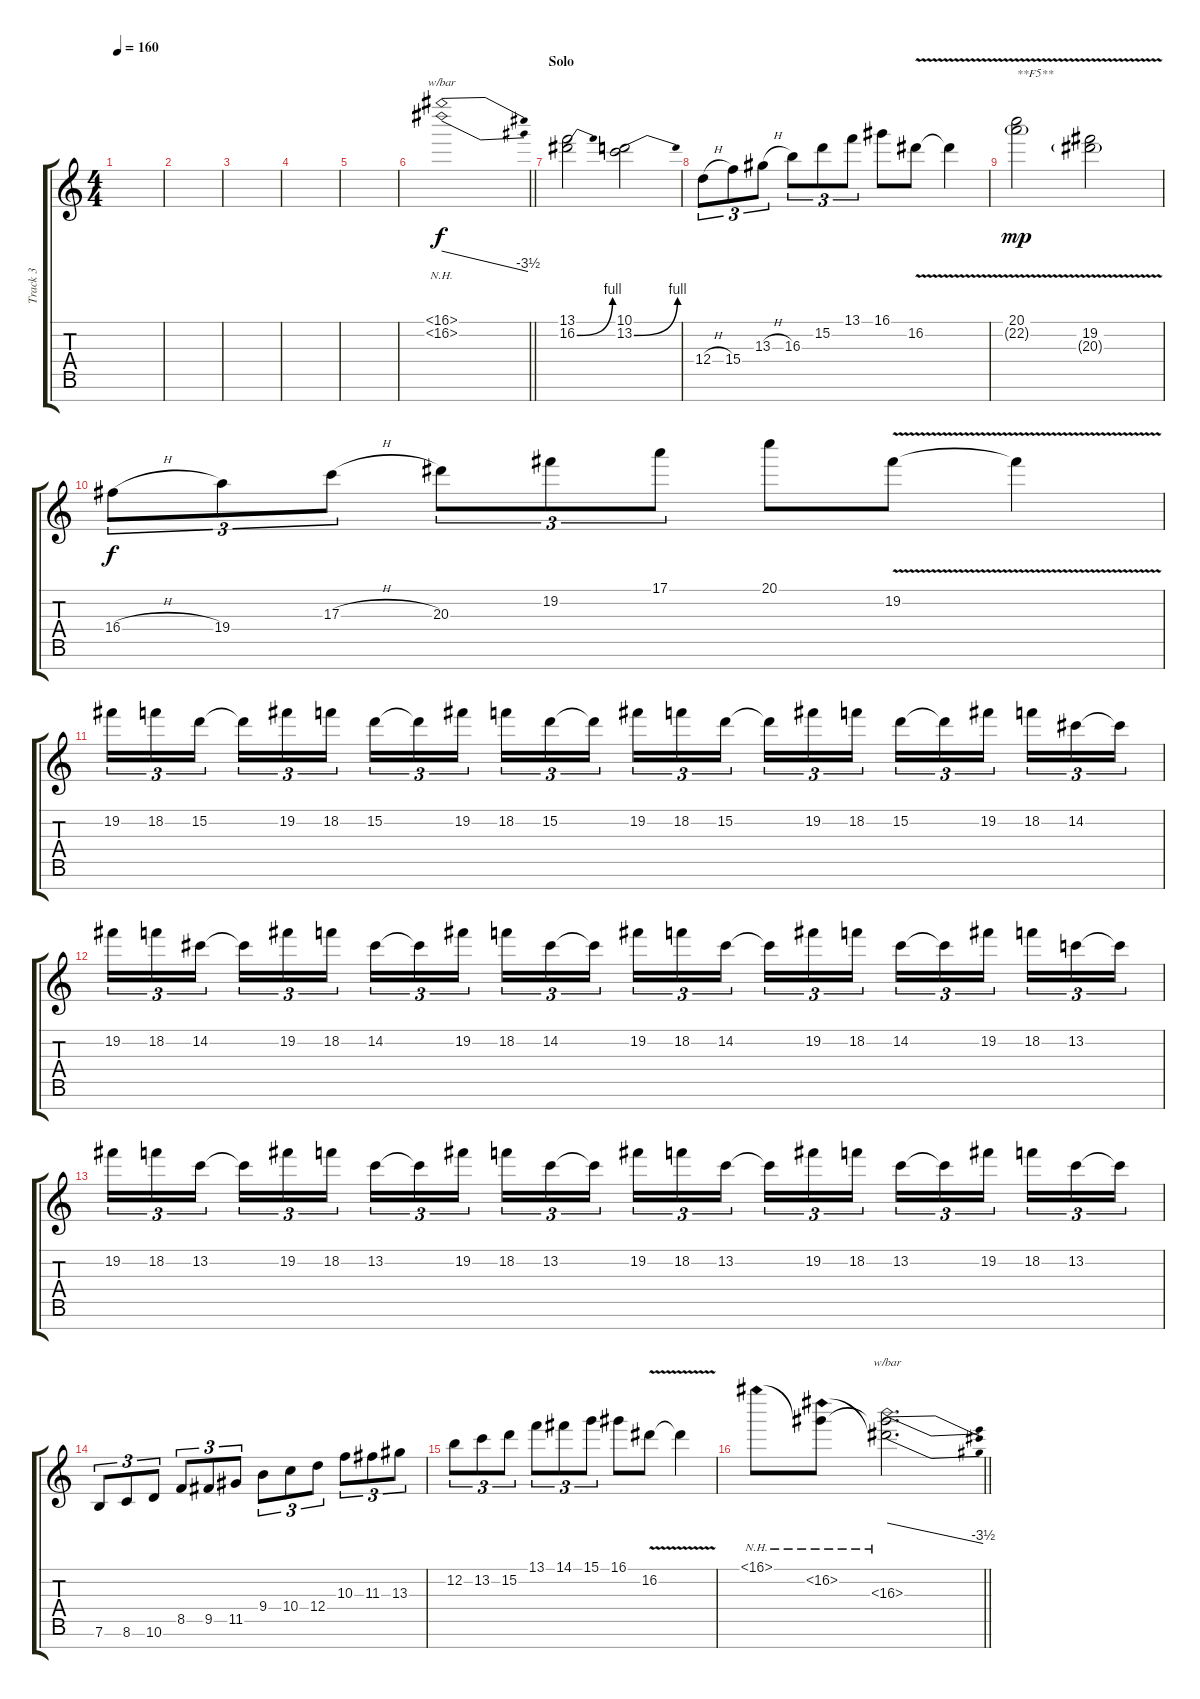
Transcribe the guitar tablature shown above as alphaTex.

\track ("Track 3" "Track 3") {instrument distortionguitar}
\staff {score tabs}
\tuning (E4 B3 G3 D3 A2 E2 B1) {hide}
\ts (4 4)
\tempo 160
\clef g2
\ks c
|
|
|
|
|
\barLineRight lightlight
(16.1{nh} 16.2{nh}).1{tbe (dive default 0 0 60 -14)} |
\section ("" "Solo")
(13.1 16.2{be (bend 0 0 60 4)}).2 (10.1 13.2{be (bend 0 0 60 4)}).2 |
12.4{h}.8{tu (3 2)} 15.4.8{tu (3 2)} 13.3{h}.8{tu (3 2)} 16.3.8{tu (3 2)} 15.2.8{tu (3 2)} 13.1.8{tu (3 2)} 16.1.8 16.2{v}.8 16.2{t}.4 |
(20.1{v} 22.2{v g}).2{txt "**F5**" dy mp} (19.2{v} 20.3{v g}).2 |
16.4{h}.8{tu (3 2) dy f} 19.4.8{tu (3 2)} 17.3{h}.8{tu (3 2)} 20.3.8{tu (3 2)} 19.2.8{tu (3 2)} 17.1.8{tu (3 2)} 20.1.8 19.2{v}.8 19.2{t}.4 |
19.2.16{tu (3 2)} 18.2.16{tu (3 2)} 15.2.16{tu (3 2) beam splitsecondary} 15.2{t}.16{tu (3 2)} 19.2.16{tu (3 2)} 18.2.16{tu (3 2)} 15.2.16{tu (3 2)} 15.2{t}.16{tu (3 2)} 19.2.16{tu (3 2) beam splitsecondary} 18.2.16{tu (3 2)} 15.2.16{tu (3 2)} 15.2{t}.16{tu (3 2)} 19.2.16{tu (3 2)} 18.2.16{tu (3 2)} 15.2.16{tu (3 2) beam splitsecondary} 15.2{t}.16{tu (3 2)} 19.2.16{tu (3 2)} 18.2.16{tu (3 2)} 15.2.16{tu (3 2)} 15.2{t}.16{tu (3 2)} 19.2.16{tu (3 2) beam splitsecondary} 18.2.16{tu (3 2)} 14.2.16{tu (3 2)} 14.2{t}.16{tu (3 2)} |
19.2.16{tu (3 2)} 18.2.16{tu (3 2)} 14.2.16{tu (3 2) beam splitsecondary} 14.2{t}.16{tu (3 2)} 19.2.16{tu (3 2)} 18.2.16{tu (3 2)} 14.2.16{tu (3 2)} 14.2{t}.16{tu (3 2)} 19.2.16{tu (3 2) beam splitsecondary} 18.2.16{tu (3 2)} 14.2.16{tu (3 2)} 14.2{t}.16{tu (3 2)} 19.2.16{tu (3 2)} 18.2.16{tu (3 2)} 14.2.16{tu (3 2) beam splitsecondary} 14.2{t}.16{tu (3 2)} 19.2.16{tu (3 2)} 18.2.16{tu (3 2)} 14.2.16{tu (3 2)} 14.2{t}.16{tu (3 2)} 19.2.16{tu (3 2) beam splitsecondary} 18.2.16{tu (3 2)} 13.2.16{tu (3 2)} 13.2{t}.16{tu (3 2)} |
19.2.16{tu (3 2)} 18.2.16{tu (3 2)} 13.2.16{tu (3 2) beam splitsecondary} 13.2{t}.16{tu (3 2)} 19.2.16{tu (3 2)} 18.2.16{tu (3 2)} 13.2.16{tu (3 2)} 13.2{t}.16{tu (3 2)} 19.2.16{tu (3 2) beam splitsecondary} 18.2.16{tu (3 2)} 13.2.16{tu (3 2)} 13.2{t}.16{tu (3 2)} 19.2.16{tu (3 2)} 18.2.16{tu (3 2)} 13.2.16{tu (3 2) beam splitsecondary} 13.2{t}.16{tu (3 2)} 19.2.16{tu (3 2)} 18.2.16{tu (3 2)} 13.2.16{tu (3 2)} 13.2{t}.16{tu (3 2)} 19.2.16{tu (3 2) beam splitsecondary} 18.2.16{tu (3 2)} 13.2.16{tu (3 2)} 13.2{t}.16{tu (3 2)} |
7.6.8{tu (3 2)} 8.6.8{tu (3 2)} 10.6.8{tu (3 2)} 8.5.8{tu (3 2)} 9.5.8{tu (3 2)} 11.5.8{tu (3 2)} 9.4.8{tu (3 2)} 10.4.8{tu (3 2)} 12.4.8{tu (3 2)} 10.3.8{tu (3 2)} 11.3.8{tu (3 2)} 13.3.8{tu (3 2)} |
12.2.8{tu (3 2)} 13.2.8{tu (3 2)} 15.2.8{tu (3 2)} 13.1.8{tu (3 2)} 14.1.8{tu (3 2)} 15.1.8{tu (3 2)} 16.1.8 16.2{v}.8 16.2{t}.4 |
\barLineRight lightlight
16.1{nh}.8 (16.1{t} 16.2{nh}).8 (16.1{t} 16.2{t} 16.3{nh}).2{d tbe (dive default 0 0 60 -14)}
